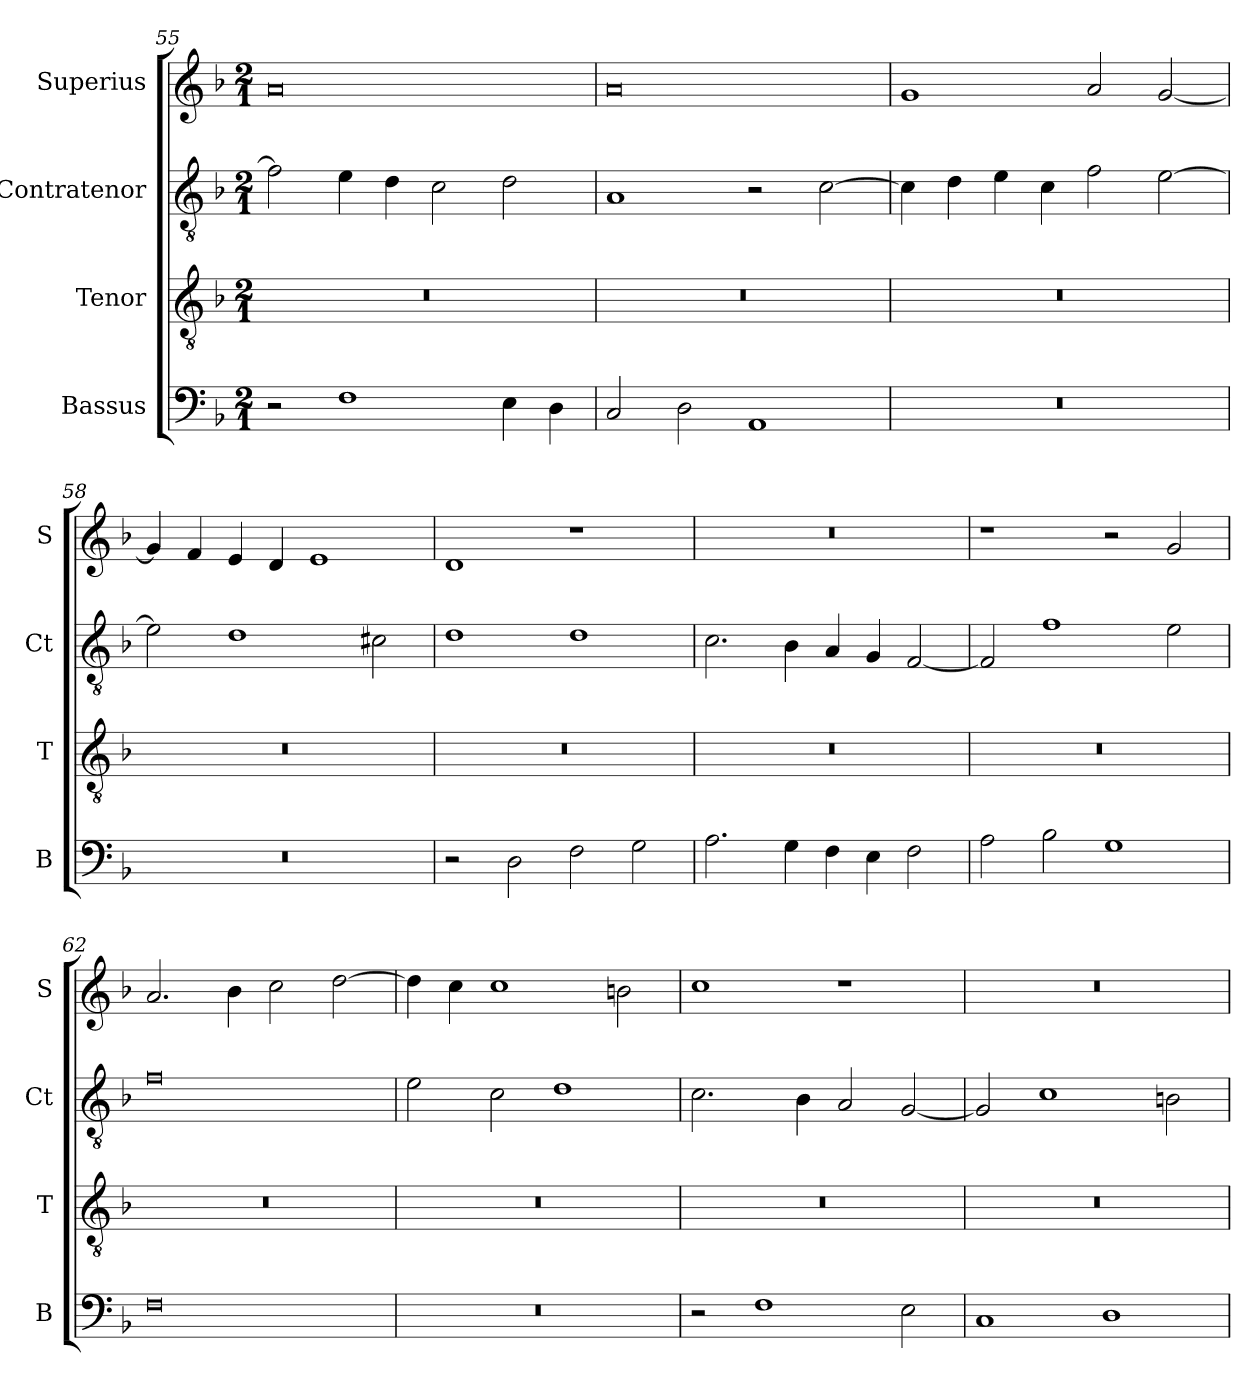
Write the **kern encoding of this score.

**kern	**kern	**kern	**kern
*part4	*part3	*part2	*part1
*staff4	*staff3	*staff2	*staff1
*I"Bassus	*I"Tenor	*I"Contratenor	*I"Superius
*I'B	*I'T	*I'Ct	*I'S
*clefF4	*clefGv2	*clefGv2	*clefG2
*k[b-]	*k[b-]	*k[b-]	*k[b-]
*M2/1	*M2/1	*M2/1	*M2/1
=55	=55	=55	=55
2r	0r	2f]	0a
1F	.	4e	.
.	.	4d	.
.	.	2c	.
4E	.	2d	.
4D	.	.	.
=56	=56	=56	=56
2C	0r	1A	0a
2D	.	.	.
1AA	.	2r	.
.	.	[2c	.
=57	=57	=57	=57
0r	0r	4c]	1g
.	.	4d	.
.	.	4e	.
.	.	4c	.
.	.	2f	2a
.	.	[2e	[2g
=58	=58	=58	=58
0r	0r	2e]	4g]
.	.	.	4f
.	.	1d	4e
.	.	.	4d
.	.	.	1e
.	.	2c#X	.
=59	=59	=59	=59
2r	0r	1d	1d
2D	.	.	.
2F	.	1d	1r
2G	.	.	.
=60	=60	=60	=60
2.A	0r	2.c	0r
4G	.	4B-	.
4F	.	4A	.
4E	.	4G	.
2F	.	[2F	.
=61	=61	=61	=61
2A	0r	2F]	1r
2B-	.	1f	.
1G	.	.	2r
.	.	2e	2g
=62	=62	=62	=62
0F	0r	0f	2.a
.	.	.	4b-
.	.	.	2cc
.	.	.	[2dd
=63	=63	=63	=63
0r	0r	2e	4dd]
.	.	.	4cc
.	.	2c	1cc
.	.	1d	.
.	.	.	2bn
=64	=64	=64	=64
2r	0r	2.c	1cc
1F	.	.	.
.	.	4B-	.
.	.	2A	1r
2E	.	[2G	.
=65	=65	=65	=65
1C	0r	2G]	0r
.	.	1c	.
1D	.	.	.
.	.	2Bn	.
=	=	=	=
*-	*-	*-	*-
